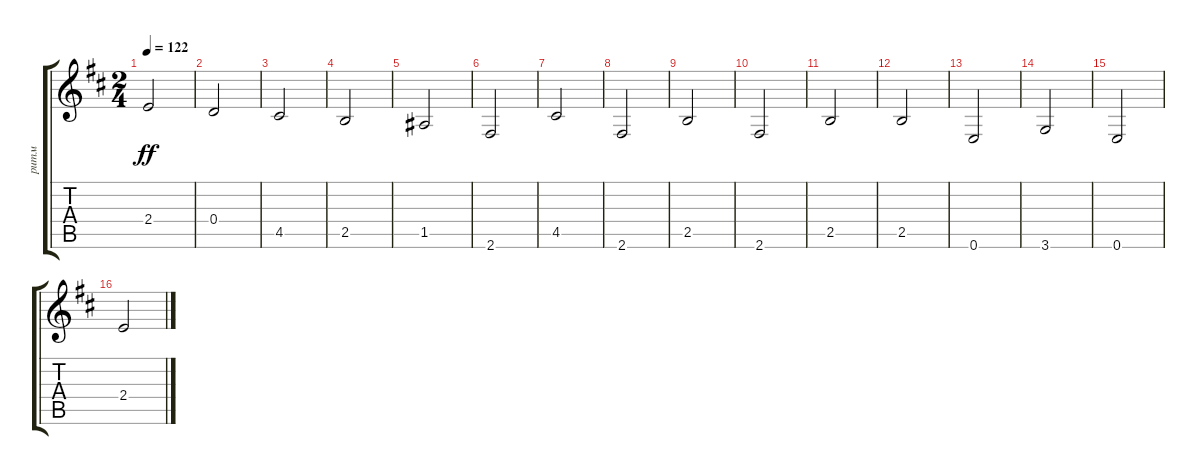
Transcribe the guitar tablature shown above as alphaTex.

\track ("ритм" "ритм") {instrument acousticguitarsteel}
\staff {score tabs}
\tuning (E4 B3 G3 D3 A2 E2) {hide}
\ts (2 4)
\tempo 122
\clef g2
\ks bminor
2.4.2{dy ff} |
0.4.2 |
4.5.2 |
2.5.2 |
1.5.2 |
2.6.2 |
4.5.2 |
2.6.2 |
2.5.2 |
2.6.2 |
2.5.2 |
2.5.2 |
0.6.2 |
3.6.2 |
0.6.2 |
2.4.2
